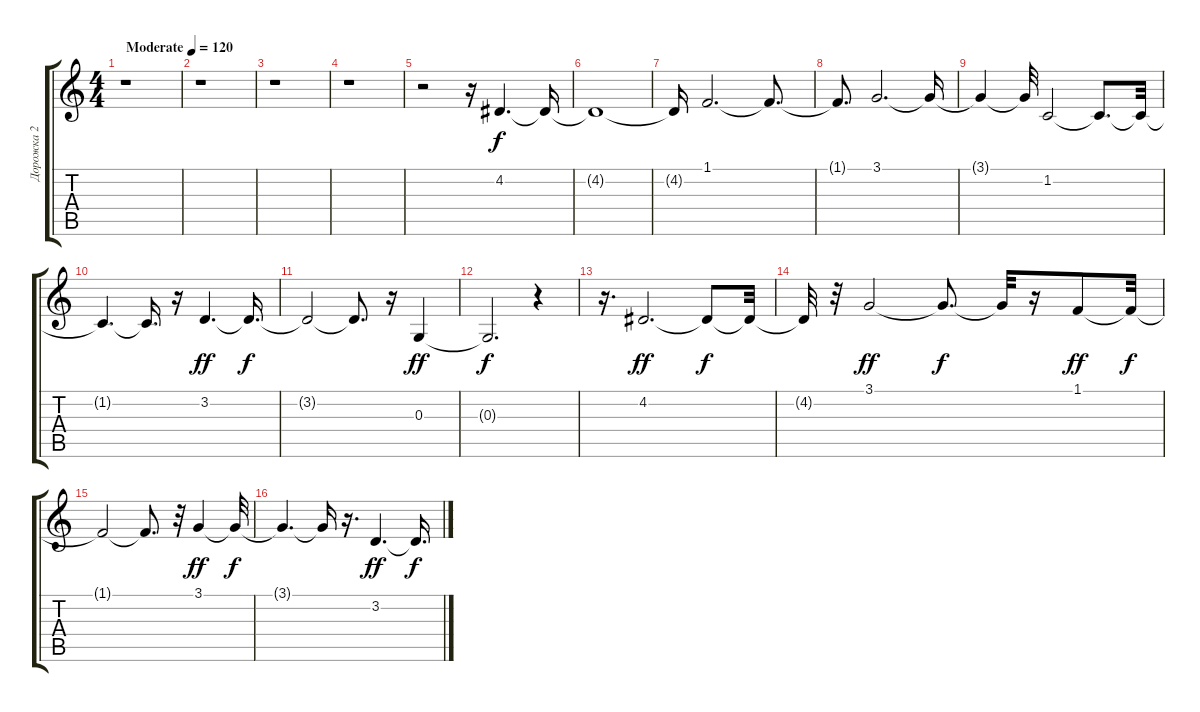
\track ("Дорожка 2" "Дорожка 2") {instrument stringensemble2}
\staff {score tabs}
\tuning (E4 B3 G3 D3 A2 E2) {hide}
\ts (4 4)
\tempo (120 "Moderate")
\clef g2
\ks c
r.1{dy f instrument stringensemble2} |
r.1 |
r.1 |
r.1 |
r.2 r.16 4.2.4{d} 4.2{t}.16 |
4.2{t}.1 |
4.2{t}.16 1.1.2{d} 1.1{t}.8{d} |
1.1{t}.8{d} 3.1.2{d} 3.1{t}.16 |
3.1{t}.4 3.1{t}.32 1.2.2 1.2{t}.8{d} 1.2{t}.32 |
1.2{t}.4{d} 1.2{t}.16{d} r.16 3.2.4{d dy ff} 3.2{t}.16{d dy f} |
3.2{t}.2 3.2{t}.8{d} r.16 0.3.4{dy ff} |
0.3{t}.2{d dy f} r.4 |
r.16{d} 4.2.2{d dy ff} 4.2{t}.8{dy f} 4.2{t}.32 |
4.2{t}.32 r.32 3.1.2{dy ff} 3.1{t}.8{d dy f} 3.1{t}.32 r.16 1.1.8{dy ff} 1.1{t}.32{dy f} |
1.1{t}.2 1.1{t}.8{d} r.32 3.1.4{dy ff} 3.1{t}.32{dy f} |
3.1{t}.4{d} 3.1{t}.16 r.16{d} 3.2.4{d dy ff} 3.2{t}.16{d dy f}
